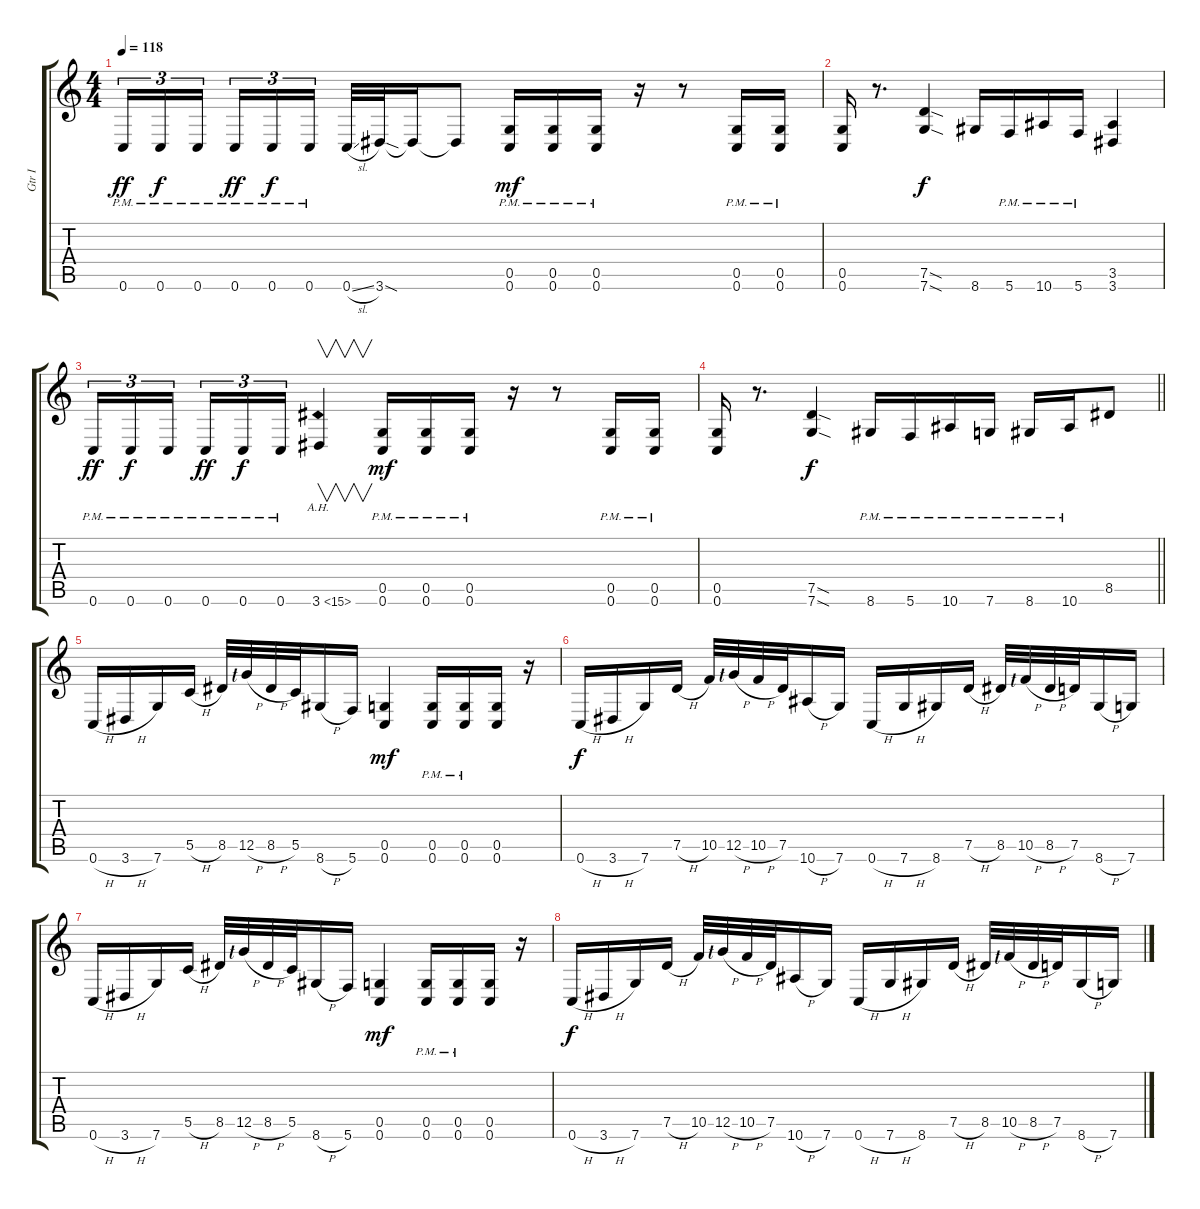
\track ("Gtr I" "Gtr I") {instrument distortionguitar}
\staff {score tabs}
\tuning (D4 A3 F3 C3 G2 C2) {hide}
\ts (4 4)
\tempo 118
\clef g2
\ks c
0.6{pm}.16{tu (3 2) dy ff} 0.6{pm}.16{tu (3 2) dy f} 0.6{pm}.16{tu (3 2) beam splitsecondary} 0.6{pm}.16{tu (3 2) dy ff} 0.6{pm}.16{tu (3 2) dy f} 0.6{pm}.16{tu (3 2)} 0.6{sl}.32 3.6{sod}.32 3.6{t}.16 3.6{t}.8 (0.5{pm} 0.6{pm}).16{dy mf} (0.5{pm} 0.6{pm}).16 (0.5{pm} 0.6{pm}).16 r.16 r.8 (0.5{pm} 0.6{pm}).16 (0.5{pm} 0.6{pm}).16 |
(0.5 0.6).16 r.8{d} (7.5{sod} 7.6{sod}).4{dy f} 8.6.16 5.6{pm}.16 10.6{pm}.16 5.6{pm}.16 (3.5 3.6).4 |
0.6{pm}.16{tu (3 2) dy ff} 0.6{pm}.16{tu (3 2) dy f} 0.6{pm}.16{tu (3 2) beam splitsecondary} 0.6{pm}.16{tu (3 2) dy ff} 0.6{pm}.16{tu (3 2) dy f} 0.6{pm}.16{tu (3 2)} 3.6{ah 12}.4{v} (0.5{pm} 0.6{pm}).16{dy mf} (0.5{pm} 0.6{pm}).16 (0.5{pm} 0.6{pm}).16 r.16 r.8 (0.5{pm} 0.6{pm}).16 (0.5{pm} 0.6{pm}).16 |
\barLineRight lightlight
(0.5 0.6).16 r.8{d} (7.5{sod} 7.6{sod}).4{dy f} 8.6{pm}.16 5.6{pm}.16 10.6{pm}.16 7.6{pm}.16 8.6{pm}.16 10.6{pm}.16 8.5.8 |
0.6{h}.16 3.6{h}.16 7.6.16 5.5{h}.16 8.5.32 12.5{h lf 1}.32 8.5{h}.32 5.5.32 8.6{h}.16 5.6.16 (0.5 0.6).4{dy mf} (0.5{pm} 0.6{pm}).16 (0.5{pm} 0.6{pm}).16 (0.5 0.6).16 r.16 |
0.6{h}.16{dy f} 3.6{h}.16 7.6.16 7.5{h}.16 10.5.32 12.5{h lf 1}.32 10.5{h}.32 7.5.32 10.6{h}.16 7.6.16 0.6{h}.16 7.6{h}.16 8.6.16 7.5{h}.16 8.5.32 10.5{h lf 1}.32 8.5{h}.32 7.5.32 8.6{h}.16 7.6.16 |
0.6{h}.16 3.6{h}.16 7.6.16 5.5{h}.16 8.5.32 12.5{h lf 1}.32 8.5{h}.32 5.5.32 8.6{h}.16 5.6.16 (0.5 0.6).4{dy mf} (0.5{pm} 0.6{pm}).16 (0.5{pm} 0.6{pm}).16 (0.5 0.6).16 r.16 |
0.6{h}.16{dy f} 3.6{h}.16 7.6.16 7.5{h}.16 10.5.32 12.5{h lf 1}.32 10.5{h}.32 7.5.32 10.6{h}.16 7.6.16 0.6{h}.16 7.6{h}.16 8.6.16 7.5{h}.16 8.5.32 10.5{h lf 1}.32 8.5{h}.32 7.5.32 8.6{h}.16 7.6.16
